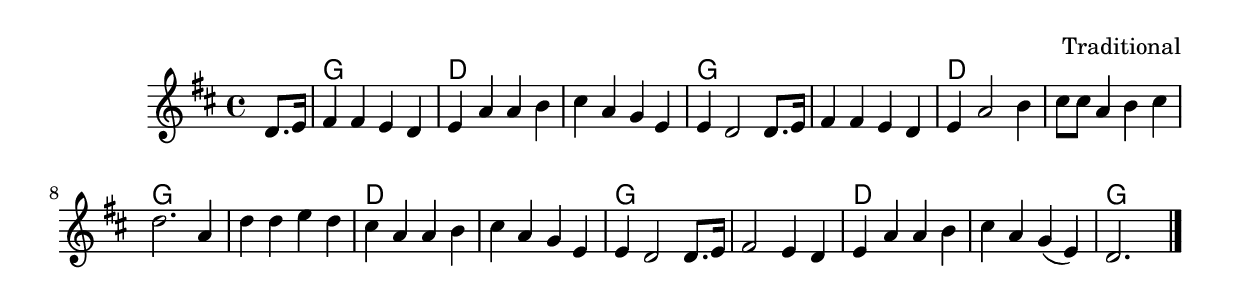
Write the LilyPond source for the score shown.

\version "2.16.0"

\header {
  %title = "Muirsheen Durkin"
  composer = "Traditional"
}

global = {
  \time 4/4
  \key d \major
}

chordNames = \chordmode {
  \global
  s4 g1 d1*2 g d g d g d g1
}

melody = \relative d' {
  \global
  \partial 4 d8. e16 | 
  fis4 fis e d | 
  e a a b |
  cis a g e | 
  e d2 d8. e16 | 
  fis4 fis e d | 
  e a2 b4 | 
  cis8 cis a4 b cis |
  d2. a4 | 
  d d e d | 
  cis a a b | 
  cis a g e | 
  e d2 d8. e16 |
  fis2 e4 d | 
  e a a b |
  cis a g( e) | 
  d2. s4 \bar "|." 
}

\score {
  <<
    \new ChordNames \chordNames
    \new Staff { \melody }
  >>
  \layout { }
}
